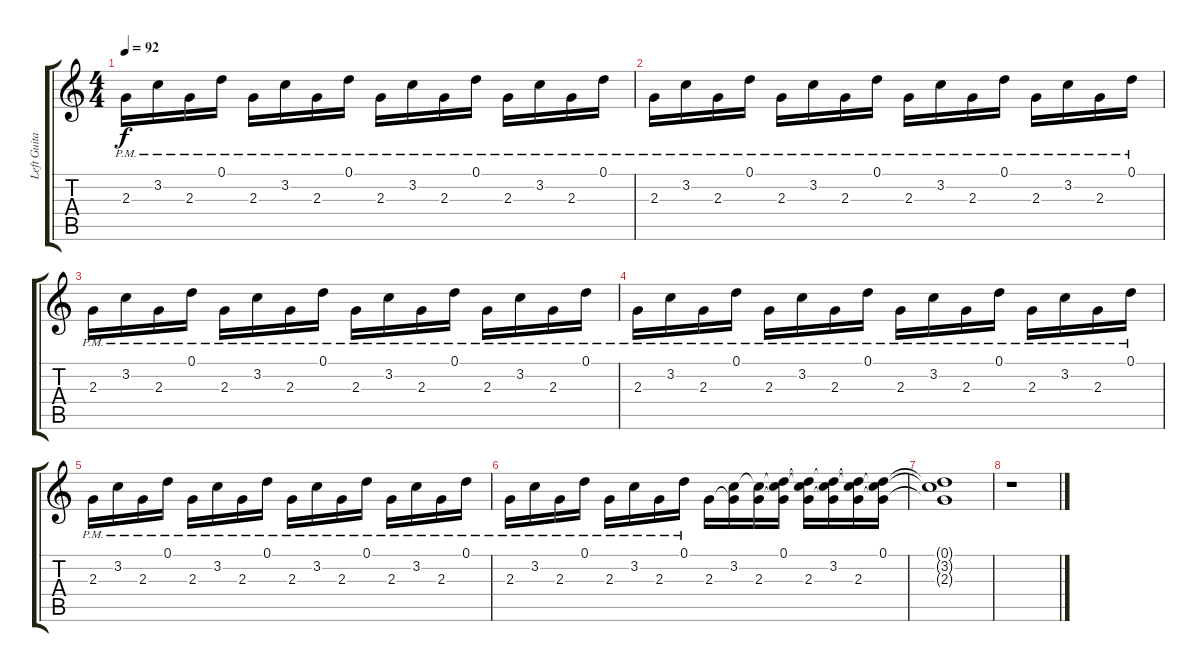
\track ("Left Guitar" "Left Guita") {instrument distortionguitar}
\staff {score tabs}
\tuning (D4 A3 F3 C3 G2 C2) {hide}
\ts (4 4)
\tempo 92
\clef g2
\ks c
2.3{pm}.16{dy f} 3.2{pm}.16 2.3{pm}.16 0.1{pm}.16 2.3{pm}.16 3.2{pm}.16 2.3{pm}.16 0.1{pm}.16 2.3{pm}.16 3.2{pm}.16 2.3{pm}.16 0.1{pm}.16 2.3{pm}.16 3.2{pm}.16 2.3{pm}.16 0.1{pm}.16 |
2.3{pm}.16 3.2{pm}.16 2.3{pm}.16 0.1{pm}.16 2.3{pm}.16 3.2{pm}.16 2.3{pm}.16 0.1{pm}.16 2.3{pm}.16 3.2{pm}.16 2.3{pm}.16 0.1{pm}.16 2.3{pm}.16 3.2{pm}.16 2.3{pm}.16 0.1{pm}.16 |
2.3{pm}.16 3.2{pm}.16 2.3{pm}.16 0.1{pm}.16 2.3{pm}.16 3.2{pm}.16 2.3{pm}.16 0.1{pm}.16 2.3{pm}.16 3.2{pm}.16 2.3{pm}.16 0.1{pm}.16 2.3{pm}.16 3.2{pm}.16 2.3{pm}.16 0.1{pm}.16 |
2.3{pm}.16 3.2{pm}.16 2.3{pm}.16 0.1{pm}.16 2.3{pm}.16 3.2{pm}.16 2.3{pm}.16 0.1{pm}.16 2.3{pm}.16 3.2{pm}.16 2.3{pm}.16 0.1{pm}.16 2.3{pm}.16 3.2{pm}.16 2.3{pm}.16 0.1{pm}.16 |
2.3{pm}.16 3.2{pm}.16 2.3{pm}.16 0.1{pm}.16 2.3{pm}.16 3.2{pm}.16 2.3{pm}.16 0.1{pm}.16 2.3{pm}.16 3.2{pm}.16 2.3{pm}.16 0.1{pm}.16 2.3{pm}.16 3.2{pm}.16 2.3{pm}.16 0.1{pm}.16 |
2.3{pm}.16 3.2{pm}.16 2.3{pm}.16 0.1{pm}.16 2.3{pm}.16 3.2{pm}.16 2.3{pm}.16 0.1{pm}.16 2.3.16 (3.2 2.3{t}).16 (3.2{t} 2.3).16 (0.1 3.2{t} 2.3{t}).16 (0.1{t} 3.2{t} 2.3).16 (0.1{t} 3.2 2.3{t}).16 (0.1{t} 3.2{t} 2.3).16 (0.1 3.2{t} 2.3{t}).16 |
(0.1{t} 3.2{t} 2.3{t}).1{volume 0} |
r.1
